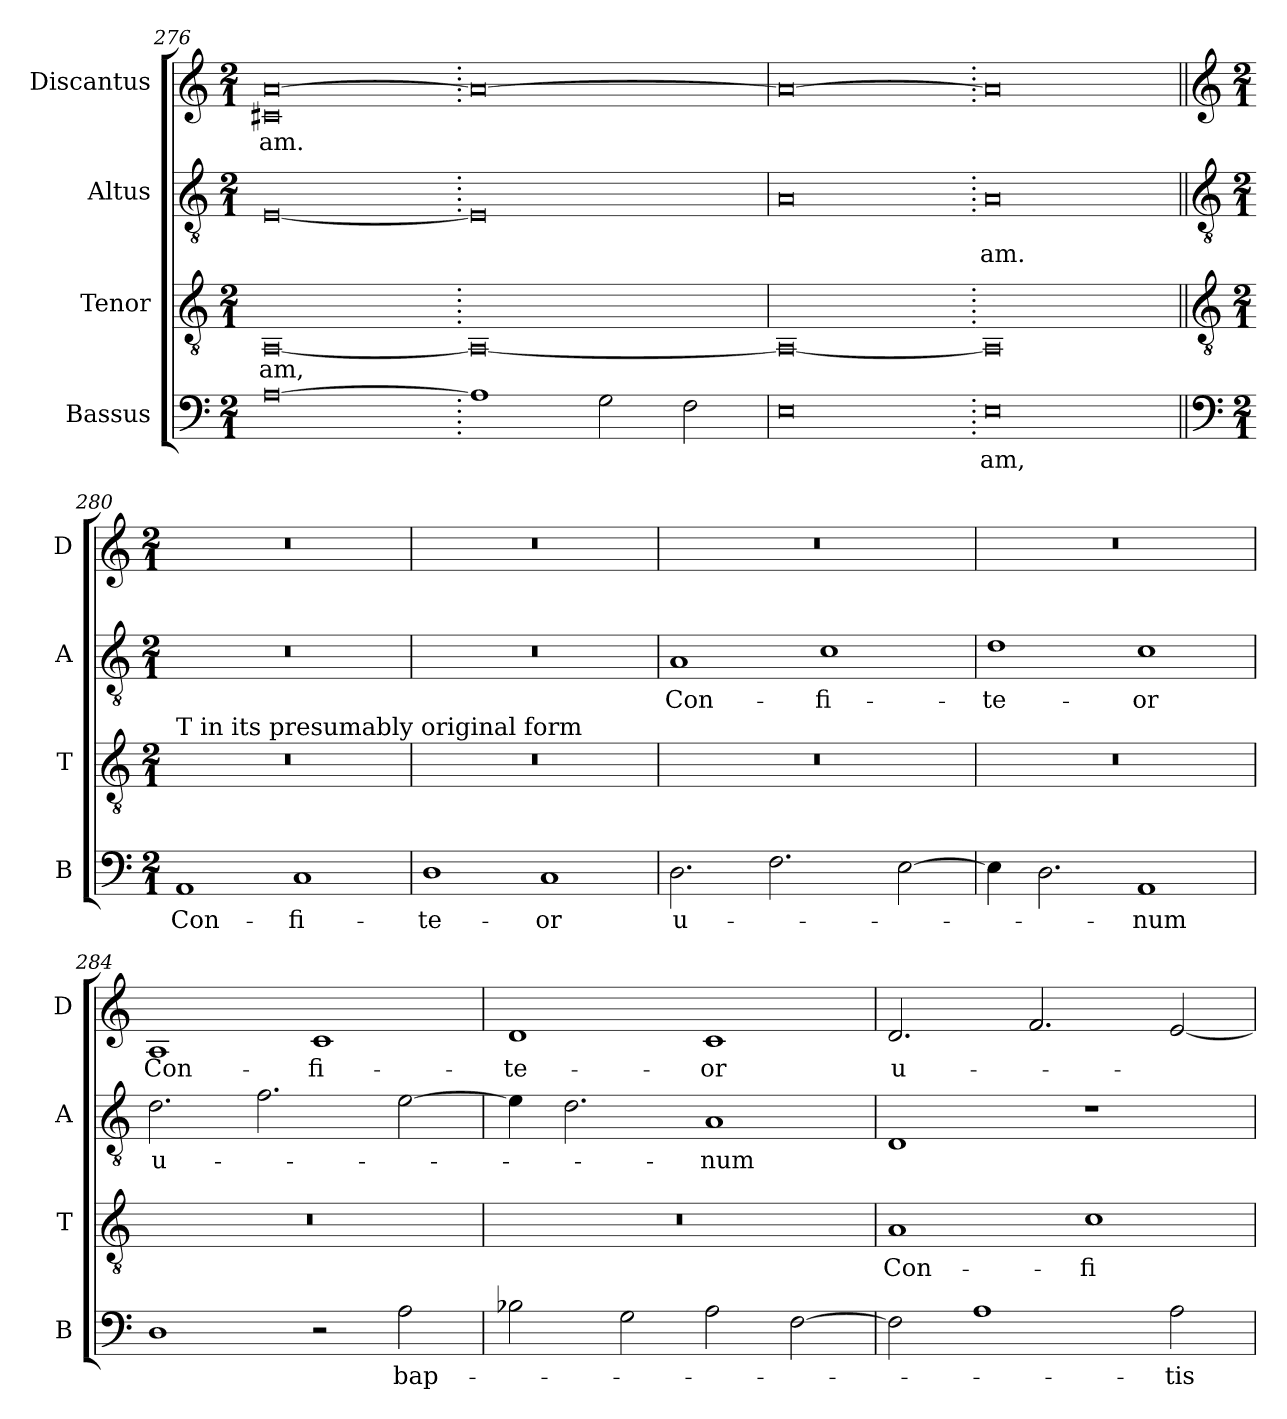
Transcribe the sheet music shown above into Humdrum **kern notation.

**kern	**text	**kern	**text	**kern	**text	**kern	**text
*part4	*part4	*part3	*part3	*part2	*part2	*part1	*part1
*staff4	*staff4	*staff3	*staff3	*staff2	*staff2	*staff1	*staff1
*I"Bassus	*	*I"Tenor	*	*I"Altus	*	*I"Discantus	*
*I'B	*	*I'T	*	*I'A	*	*I'D	*
*clefF4	*	*clefGv2	*	*clefGv2	*	*clefG2	*
*k[]	*	*k[]	*	*k[]	*	*k[]	*
*M2/1	*	*M2/1	*	*M2/1	*	*M2/1	*
=276	=276	=276	=276	=276	=276	=276	=276
*	*	*	*	*	*	*^	*
[0A	.	[0AA	-am,	[0E	.	[0a/	[y0c#X\	-am.
=277.	=277.	=277.	=277.	=277.	=277.	=277.	=277.	=277.
1A]	.	0AA_	.	0E]	.	0a_	0c#yy_y	.
2G	.	.	.	.	.	.	.	.
2F	.	.	.	.	.	.	.	.
=278	=278	=278	=278	=278	=278	=278	=278	=278
0E	.	0AA_	.	0A	.	0a_	0c#yy_	.
=279.	=279.	=279.	=279.	=279.	=279.	=279.	=279.	=279.
0E	-am,	0AA]	.	0A	-am.	0a]	0c#yy]	.
*	*	*	*	*	*	*v	*v	*
!!LO:LB:g=z
=280||	=280||	=280||	=280||	=280||	=280||	=280||	=280||
*clefF4	*	*clefGv2	*	*clefGv2	*	*clefG2	*
*k[]	*	*k[]	*	*k[]	*	*k[]	*
*M2/1	*	*M2/1	*	*M2/1	*	*M2/1	*
*	*	*	*	*	*	*MM312	*
*	*	*	*	*	*	*^	*
!	!	!	!	!	!	!LO:TX:a:t=D, A, B&colon; Exceptional mensural complexity (mm. 280-94, here resolved); see Stoessel 2010	!	!
!	!	!LO:TX:a:t=T in its presumably original form	!	!	!	!	!	!
*	*	*	*	*	*	*v	*v	*
1AA	Con-	0r	.	0r	.	0r	.
1C	-fi-	.	.	.	.	.	.
=281	=281	=281	=281	=281	=281	=281	=281
1D	-te-	0r	.	0r	.	0r	.
1C	-or	.	.	.	.	.	.
=282	=282	=282	=282	=282	=282	=282	=282
2.D	u-	0r	.	1A	Con-	0r	.
2.F	.	.	.	.	.	.	.
.	.	.	.	1c	-fi-	.	.
[2E	.	.	.	.	.	.	.
=283	=283	=283	=283	=283	=283	=283	=283
4E]	.	0r	.	1d	-te-	0r	.
2.D	.	.	.	.	.	.	.
1AA	-num	.	.	1c	-or	.	.
=284	=284	=284	=284	=284	=284	=284	=284
1D	.	0r	.	2.d	u-	1A	Con-
.	.	.	.	2.f	.	.	.
2r	.	.	.	.	.	1c	-fi-
2A	bap-	.	.	[2e	.	.	.
=285	=285	=285	=285	=285	=285	=285	=285
2B-X	.	0r	.	4e]	.	1d	-te-
.	.	.	.	2.d	.	.	.
2G	.	.	.	.	.	.	.
2A	.	.	.	1A	-num	1c	-or
[2F	.	.	.	.	.	.	.
=286	=286	=286	=286	=286	=286	=286	=286
2F]	.	1A	Con-	1D	.	2.d	u-
1A	.	.	.	.	.	.	.
.	.	.	.	.	.	2.f	.
.	.	1c	-fi-	1r	.	.	.
2A	-tis-	.	.	.	.	[2e	.
=	=	=	=	=	=	=	=
*-	*-	*-	*-	*-	*-	*-	*-
